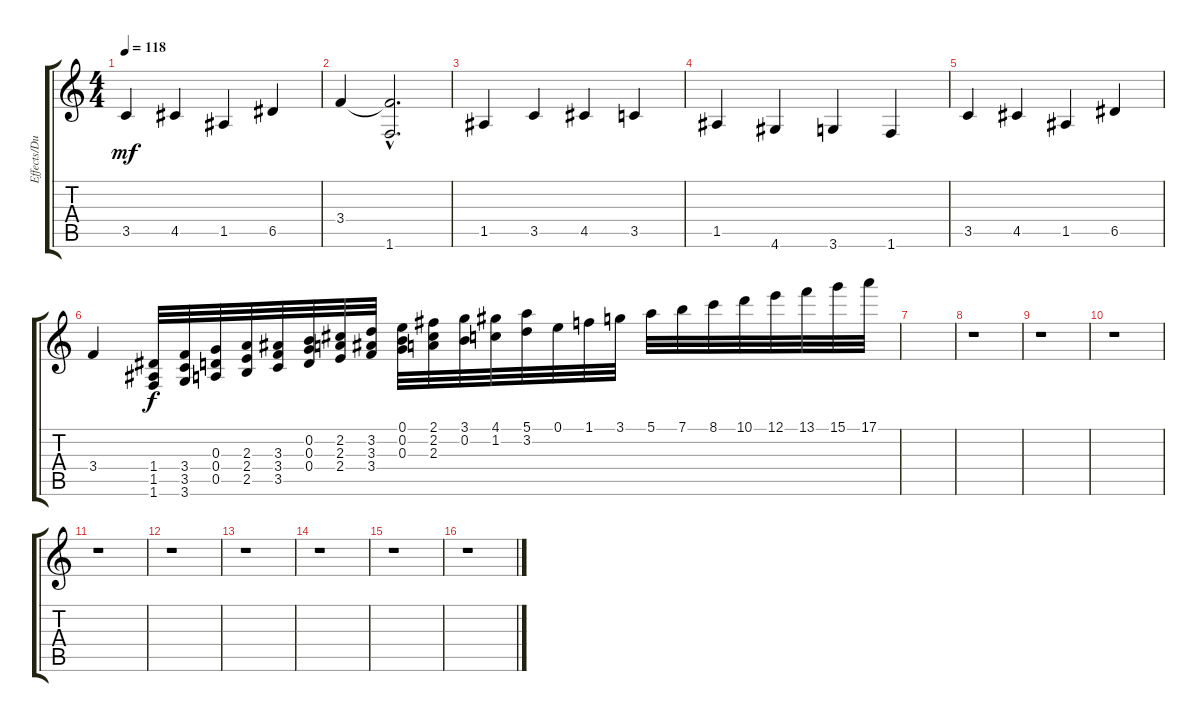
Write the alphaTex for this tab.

\track ("Effects/Dubs" "Effects/Du") {instrument overdrivenguitar}
\staff {score tabs}
\tuning (E4 B3 G3 D3 A2 E2) {hide}
\ts (4 4)
\tempo 118
\clef g2
\ks c
3.5.4{dy mf} 4.5.4 1.5.4 6.5.4 |
3.4.4 (3.4{hac t} 1.6{hac}).2{d} |
1.5.4 3.5.4 4.5.4 3.5.4 |
1.5.4 4.6.4 3.6.4 1.6.4 |
3.5.4 4.5.4 1.5.4 6.5.4 |
3.4.4 (1.4 1.5 1.6).32{dy f instrument drawbarorgan} (3.4 3.5 3.6).32 (0.3 0.4 0.5).32 (2.3 2.4 2.5).32 (3.3 3.4 3.5).32 (0.2 0.3 0.4).32 (2.2 2.3 2.4).32 (3.2 3.3 3.4).32 (0.1 0.2 0.3).32 (2.1 2.2 2.3).32 (3.1 0.2).32 (4.1 1.2).32 (5.1 3.2).32 0.1.32 1.1.32 3.1.32 5.1.32 7.1.32 8.1.32 10.1.32 12.1.32 13.1.32 15.1.32 17.1.32 |
|
r.1 |
r.1 |
r.1 |
r.1 |
r.1 |
r.1 |
r.1 |
r.1 |
r.1
